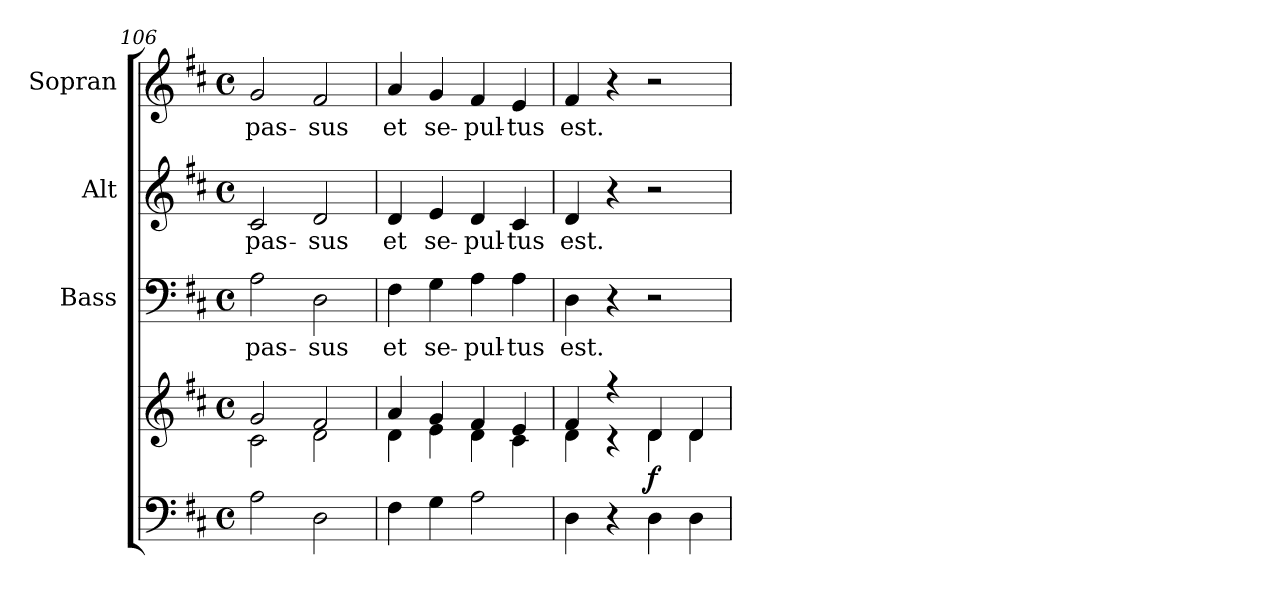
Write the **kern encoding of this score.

**kern	**kern	**dynam	**kern	**text	**kern	**text	**kern	**text
*part4	*part4	*part4	*part3	*part3	*part2	*part2	*part1	*part1
*staff5	*staff4	*staff4/5	*staff3	*staff3	*staff2	*staff2	*staff1	*staff1
*	*	*	*I"Bass	*	*I"Alt	*	*I"Sopran	*
*	*	*	*I'B.	*	*I'A.	*	*I'S.	*
!!LO:LB:g=z
*clefF4	*clefG2	*	*clefF4	*	*clefG2	*	*clefG2	*
*k[f#c#]	*k[f#c#]	*	*k[f#c#]	*	*k[f#c#]	*	*k[f#c#]	*
*D:	*D:	*	*D:	*	*D:	*	*D:	*
*M4/4	*M4/4	*	*M4/4	*	*M4/4	*	*M4/4	*
*met(c)	*met(c)	*	*met(c)	*	*met(c)	*	*met(c)	*
=106	=106	=106	=106	=106	=106	=106	=106	=106
*	*^	*	*	*	*	*	*	*
!	!	!	!	!	!LO:LY:b	!	!LO:LY:b	!	!LO:LY:b
2A\	2g/	2c#\	.	2A\	pas-	2c#/	pas-	2g/	pas-
!	!	!	!	!	!LO:LY:b	!	!LO:LY:b	!	!LO:LY:b
2D\	2f#/	2d\	.	2D\	-sus	2d/	-sus	2f#/	-sus
=107	=107	=107	=107	=107	=107	=107	=107	=107	=107
!	!	!	!	!	!LO:LY:b	!	!LO:LY:b	!	!LO:LY:b
4F#\	4a/	4d\	.	4F#\	et	4d/	et	4a/	et
!	!	!	!	!	!LO:LY:b	!	!LO:LY:b	!	!LO:LY:b
4G\	4g/	4e\	.	4G\	se-	4e/	se-	4g/	se-
!	!	!	!	!	!LO:LY:b	!	!LO:LY:b	!	!LO:LY:b
2A\	4f#/	4d\	.	4A\	-pul-	4d/	-pul-	4f#/	-pul-
!	!	!	!	!	!LO:LY:b	!	!LO:LY:b	!	!LO:LY:b
.	4e/	4c#\	.	4A\	-tus	4c#/	-tus	4e/	-tus
=108	=108	=108	=108	=108	=108	=108	=108	=108	=108
!	!	!	!	!	!LO:LY:b	!	!LO:LY:b	!	!LO:LY:b
4D\	4f#/	4d\	.	4D\	est.	4d/	est.	4f#/	est.
4r	4r	4r	.	4r	.	4r	.	4r	.
!	!	!	!LO:DY:b	!	!	!	!	!	!
4D\	4d/	4d\	f	2r	.	2r	.	2r	.
4D\	4d/	4d\	.	.	.	.	.	.	.
*	*v	*v	*	*	*	*	*	*	*
=	=	=	=	=	=	=	=	=
*-	*-	*-	*-	*-	*-	*-	*-	*-
